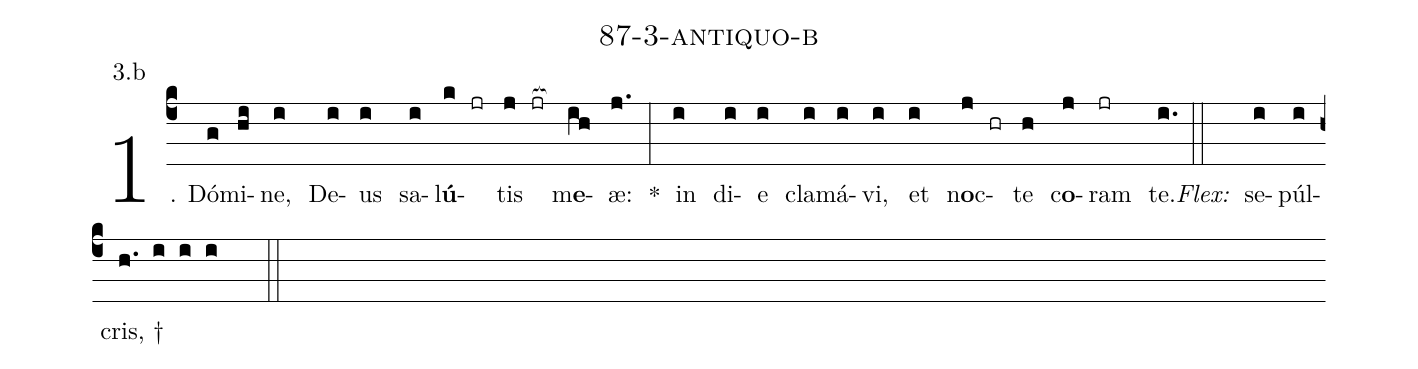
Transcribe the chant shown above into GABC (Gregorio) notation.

name: 87-3-antiquo-b;
annotation: 3.b;
%%
(c4)1. Dó(g)mi(hi)ne,(i) De(i)us(i) sa(i)l<b>ú</b>(k jr)tis(j jr[ocb:1{]) m<b>e</b>(ih[ocb:0}])æ:(j.) *(:) in(i) di(i)e(i) cla(i)má(i)vi,(i) et(i) n<b>o</b>c(j hr)te(h) c<b>o</b>(j)ram(jr) te.(i.) (::)
<i>Flex:</i>()  se(i)púl(i)cris, †(h. i i i  ::)
